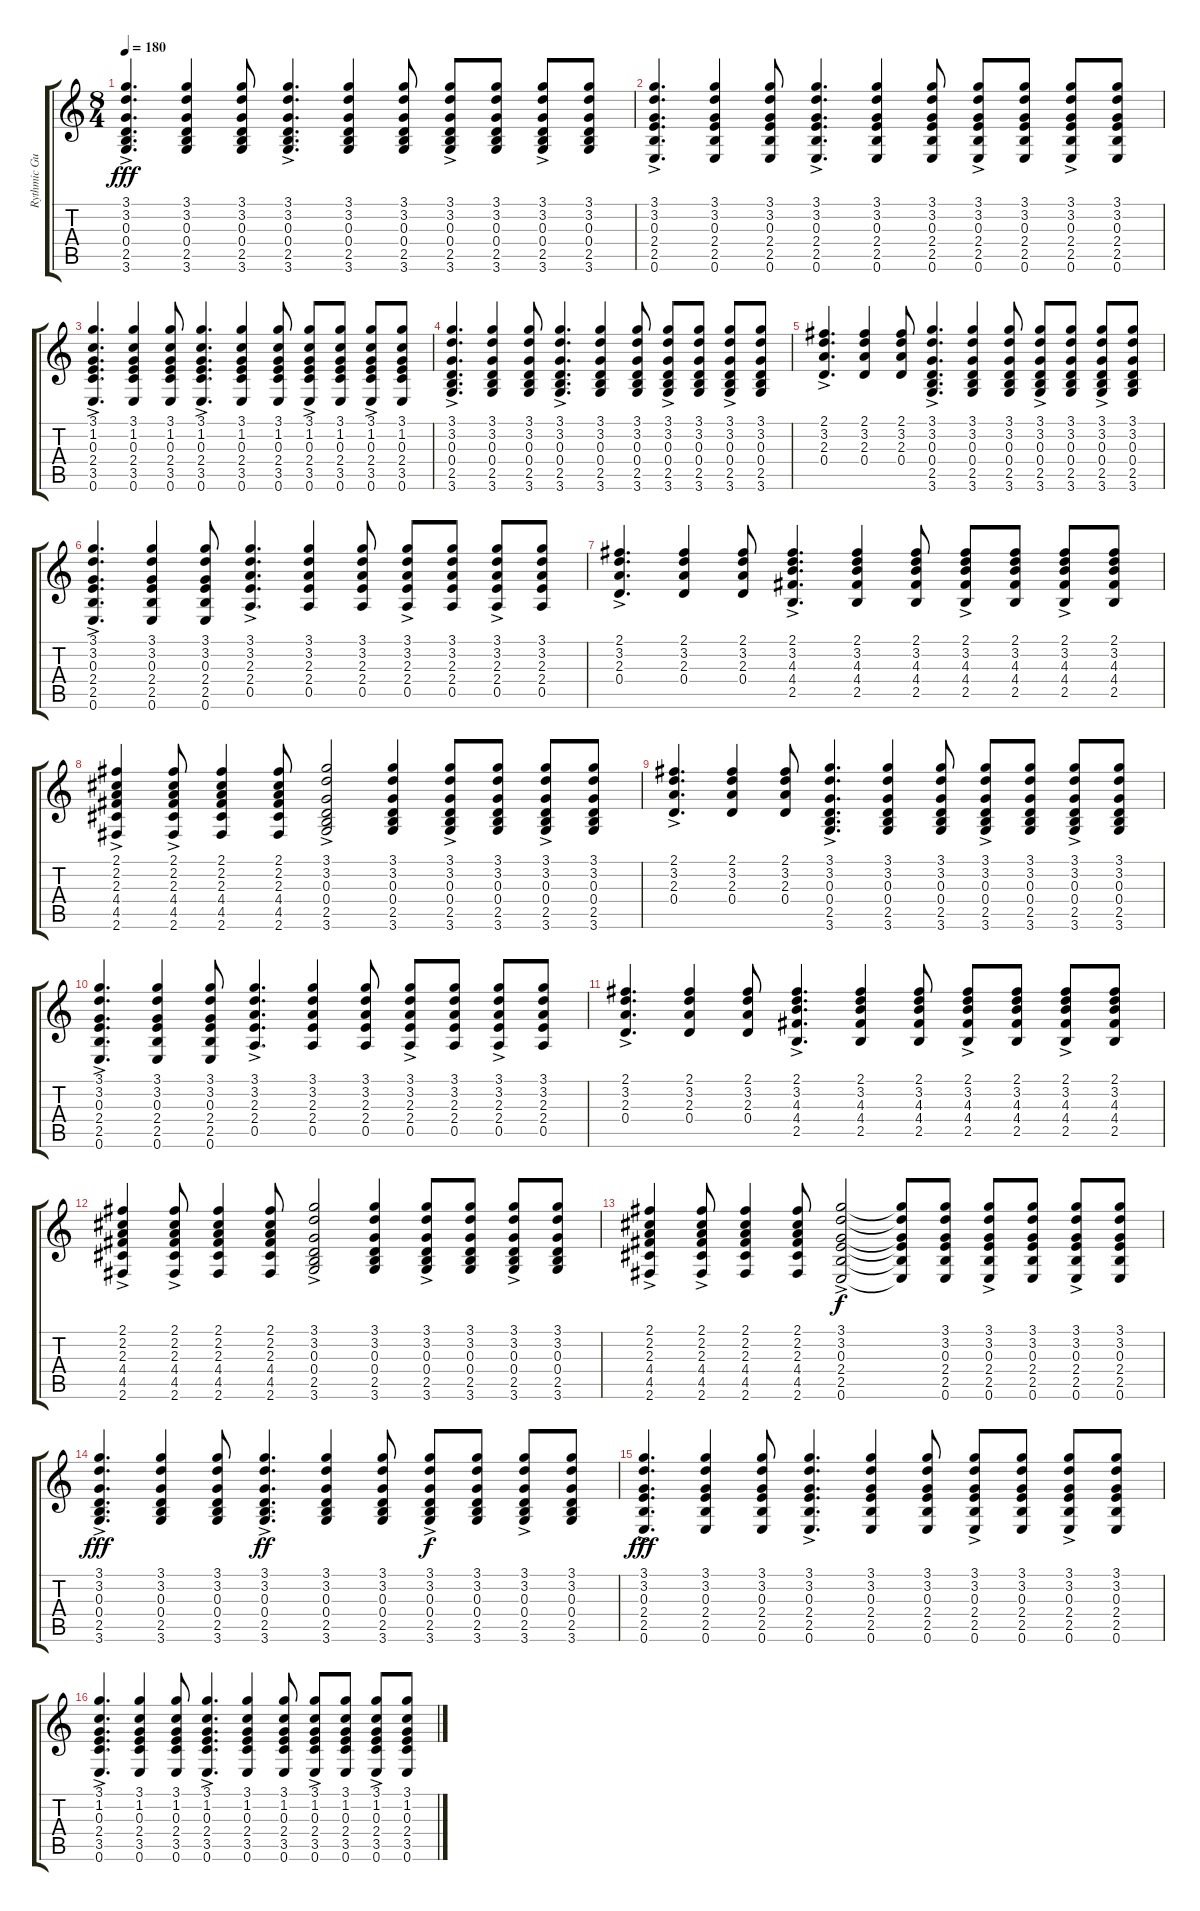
\track ("Rythmic Guitar" "Rythmic Gu") {instrument acousticguitarsteel}
\staff {score tabs}
\tuning (E4 B3 G3 D3 A2 E2) {hide}
\ts (8 4)
\tempo 180
\clef g2
\ks c
(3.1{ac} 3.2 0.3 0.4 2.5 3.6).4{d dy fff} (3.1 3.2 0.3 0.4 2.5 3.6).4 (3.1 3.2 0.3 0.4 2.5 3.6).8 (3.1{ac} 3.2 0.3 0.4 2.5 3.6).4{d} (3.1 3.2 0.3 0.4 2.5 3.6).4 (3.1 3.2 0.3 0.4 2.5 3.6).8 (3.1{ac} 3.2 0.3 0.4 2.5 3.6).8 (3.1 3.2 0.3 0.4 2.5 3.6).8 (3.1{ac} 3.2 0.3 0.4 2.5 3.6).8 (3.1 3.2 0.3 0.4 2.5 3.6).8 |
(3.1{ac} 3.2 0.3 2.4 2.5 0.6).4{d} (3.1 3.2 0.3 2.4 2.5 0.6).4 (3.1 3.2 0.3 2.4 2.5 0.6).8 (3.1{ac} 3.2 0.3 2.4 2.5 0.6).4{d} (3.1 3.2 0.3 2.4 2.5 0.6).4 (3.1 3.2 0.3 2.4 2.5 0.6).8 (3.1{ac} 3.2 0.3 2.4 2.5 0.6).8 (3.1 3.2 0.3 2.4 2.5 0.6).8 (3.1{ac} 3.2 0.3 2.4 2.5 0.6).8 (3.1 3.2 0.3 2.4 2.5 0.6).8 |
(3.1{ac} 1.2 0.3 2.4 3.5 0.6).4{d} (3.1 1.2 0.3 2.4 3.5 0.6).4 (3.1 1.2 0.3 2.4 3.5 0.6).8 (3.1{ac} 1.2 0.3 2.4 3.5 0.6).4{d} (3.1 1.2 0.3 2.4 3.5 0.6).4 (3.1 1.2 0.3 2.4 3.5 0.6).8 (3.1{ac} 1.2 0.3 2.4 3.5 0.6).8 (3.1 1.2 0.3 2.4 3.5 0.6).8 (3.1{ac} 1.2 0.3 2.4 3.5 0.6).8 (3.1 1.2 0.3 2.4 3.5 0.6).8 |
(3.1{ac} 3.2 0.3 0.4 2.5 3.6).4{d} (3.1 3.2 0.3 0.4 2.5 3.6).4 (3.1 3.2 0.3 0.4 2.5 3.6).8 (3.1{ac} 3.2 0.3 0.4 2.5 3.6).4{d} (3.1 3.2 0.3 0.4 2.5 3.6).4 (3.1 3.2 0.3 0.4 2.5 3.6).8 (3.1{ac} 3.2 0.3 0.4 2.5 3.6).8 (3.1 3.2 0.3 0.4 2.5 3.6).8 (3.1{ac} 3.2 0.3 0.4 2.5 3.6).8 (3.1 3.2 0.3 0.4 2.5 3.6).8 |
(2.1{ac} 3.2 2.3 0.4).4{d} (2.1 3.2 2.3 0.4).4 (2.1 3.2 2.3 0.4).8 (3.1{ac} 3.2 0.3 0.4 2.5 3.6).4{d} (3.1 3.2 0.3 0.4 2.5 3.6).4 (3.1 3.2 0.3 0.4 2.5 3.6).8 (3.1{ac} 3.2 0.3 0.4 2.5 3.6).8 (3.1 3.2 0.3 0.4 2.5 3.6).8 (3.1{ac} 3.2 0.3 0.4 2.5 3.6).8 (3.1 3.2 0.3 0.4 2.5 3.6).8 |
(3.1{ac} 3.2 0.3 2.4 2.5 0.6).4{d} (3.1 3.2 0.3 2.4 2.5 0.6).4 (3.1 3.2 0.3 2.4 2.5 0.6).8 (3.1{ac} 3.2 2.3 2.4 0.5).4{d} (3.1 3.2 2.3 2.4 0.5).4 (3.1 3.2 2.3 2.4 0.5).8 (3.1{ac} 3.2 2.3 2.4 0.5).8 (3.1 3.2 2.3 2.4 0.5).8 (3.1{ac} 3.2 2.3 2.4 0.5).8 (3.1 3.2 2.3 2.4 0.5).8 |
(2.1{ac} 3.2 2.3 0.4).4{d} (2.1 3.2 2.3 0.4).4 (2.1 3.2 2.3 0.4).8 (2.1{ac} 3.2 4.3 4.4 2.5).4{d} (2.1 3.2 4.3 4.4 2.5).4 (2.1 3.2 4.3 4.4 2.5).8 (2.1{ac} 3.2 4.3 4.4 2.5).8 (2.1 3.2 4.3 4.4 2.5).8 (2.1{ac} 3.2 4.3 4.4 2.5).8 (2.1 3.2 4.3 4.4 2.5).8 |
(2.1{ac} 2.2 2.3 4.4 4.5 2.6).4 (2.1{ac} 2.2 2.3 4.4 4.5 2.6).8 (2.1 2.2 2.3 4.4 4.5 2.6).4 (2.1 2.2 2.3 4.4 4.5 2.6).8 (3.1{ac} 3.2 0.3 0.4 2.5 3.6).2 (3.1 3.2 0.3 0.4 2.5 3.6).4 (3.1{ac} 3.2 0.3 0.4 2.5 3.6).8 (3.1 3.2 0.3 0.4 2.5 3.6).8 (3.1{ac} 3.2 0.3 0.4 2.5 3.6).8 (3.1 3.2 0.3 0.4 2.5 3.6).8 |
(2.1{ac} 3.2 2.3 0.4).4{d} (2.1 3.2 2.3 0.4).4 (2.1 3.2 2.3 0.4).8 (3.1{ac} 3.2 0.3 0.4 2.5 3.6).4{d} (3.1 3.2 0.3 0.4 2.5 3.6).4 (3.1 3.2 0.3 0.4 2.5 3.6).8 (3.1{ac} 3.2 0.3 0.4 2.5 3.6).8 (3.1 3.2 0.3 0.4 2.5 3.6).8 (3.1{ac} 3.2 0.3 0.4 2.5 3.6).8 (3.1 3.2 0.3 0.4 2.5 3.6).8 |
(3.1{ac} 3.2 0.3 2.4 2.5 0.6).4{d} (3.1 3.2 0.3 2.4 2.5 0.6).4 (3.1 3.2 0.3 2.4 2.5 0.6).8 (3.1{ac} 3.2 2.3 2.4 0.5).4{d} (3.1 3.2 2.3 2.4 0.5).4 (3.1 3.2 2.3 2.4 0.5).8 (3.1{ac} 3.2 2.3 2.4 0.5).8 (3.1 3.2 2.3 2.4 0.5).8 (3.1{ac} 3.2 2.3 2.4 0.5).8 (3.1 3.2 2.3 2.4 0.5).8 |
(2.1{ac} 3.2 2.3 0.4).4{d} (2.1 3.2 2.3 0.4).4 (2.1 3.2 2.3 0.4).8 (2.1{ac} 3.2 4.3 4.4 2.5).4{d} (2.1 3.2 4.3 4.4 2.5).4 (2.1 3.2 4.3 4.4 2.5).8 (2.1{ac} 3.2 4.3 4.4 2.5).8 (2.1 3.2 4.3 4.4 2.5).8 (2.1{ac} 3.2 4.3 4.4 2.5).8 (2.1 3.2 4.3 4.4 2.5).8 |
(2.1{ac} 2.2 2.3 4.4 4.5 2.6).4 (2.1{ac} 2.2 2.3 4.4 4.5 2.6).8 (2.1 2.2 2.3 4.4 4.5 2.6).4 (2.1 2.2 2.3 4.4 4.5 2.6).8 (3.1{ac} 3.2 0.3 0.4 2.5 3.6).2 (3.1 3.2 0.3 0.4 2.5 3.6).4 (3.1{ac} 3.2 0.3 0.4 2.5 3.6).8 (3.1 3.2 0.3 0.4 2.5 3.6).8 (3.1{ac} 3.2 0.3 0.4 2.5 3.6).8 (3.1 3.2 0.3 0.4 2.5 3.6).8 |
(2.1{ac} 2.2 2.3 4.4 4.5 2.6).4 (2.1{ac} 2.2 2.3 4.4 4.5 2.6).8 (2.1 2.2 2.3 4.4 4.5 2.6).4 (2.1 2.2 2.3 4.4 4.5 2.6).8 (3.1{ac} 3.2 0.3 2.4 2.5 0.6).2{dy f} (3.1{t} 3.2{t} 0.3{t} 2.4{t} 2.5{t} 0.6{t}).8 (3.1 3.2 0.3 2.4 2.5 0.6).8 (3.1{ac} 3.2 0.3 2.4 2.5 0.6).8 (3.1 3.2 0.3 2.4 2.5 0.6).8 (3.1{ac} 3.2 0.3 2.4 2.5 0.6).8 (3.1 3.2 0.3 2.4 2.5 0.6).8 |
(3.1{ac} 3.2 0.3 0.4 2.5 3.6).4{d dy fff} (3.1 3.2 0.3 0.4 2.5 3.6).4 (3.1 3.2 0.3 0.4 2.5 3.6).8 (3.1{ac} 3.2 0.3 0.4 2.5 3.6).4{d dy ff} (3.1 3.2 0.3 0.4 2.5 3.6).4 (3.1 3.2 0.3 0.4 2.5 3.6).8 (3.1{ac} 3.2 0.3 0.4 2.5 3.6).8{dy f} (3.1 3.2 0.3 0.4 2.5 3.6).8 (3.1{ac} 3.2 0.3 0.4 2.5 3.6).8 (3.1 3.2 0.3 0.4 2.5 3.6).8 |
(3.1{ac} 3.2 0.3 2.4 2.5 0.6).4{d dy fff} (3.1 3.2 0.3 2.4 2.5 0.6).4 (3.1 3.2 0.3 2.4 2.5 0.6).8 (3.1{ac} 3.2 0.3 2.4 2.5 0.6).4{d} (3.1 3.2 0.3 2.4 2.5 0.6).4 (3.1 3.2 0.3 2.4 2.5 0.6).8 (3.1{ac} 3.2 0.3 2.4 2.5 0.6).8 (3.1 3.2 0.3 2.4 2.5 0.6).8 (3.1{ac} 3.2 0.3 2.4 2.5 0.6).8 (3.1 3.2 0.3 2.4 2.5 0.6).8 |
(3.1{ac} 1.2 0.3 2.4 3.5 0.6).4{d} (3.1 1.2 0.3 2.4 3.5 0.6).4 (3.1 1.2 0.3 2.4 3.5 0.6).8 (3.1{ac} 1.2 0.3 2.4 3.5 0.6).4{d} (3.1 1.2 0.3 2.4 3.5 0.6).4 (3.1 1.2 0.3 2.4 3.5 0.6).8 (3.1{ac} 1.2 0.3 2.4 3.5 0.6).8 (3.1 1.2 0.3 2.4 3.5 0.6).8 (3.1{ac} 1.2 0.3 2.4 3.5 0.6).8 (3.1 1.2 0.3 2.4 3.5 0.6).8
